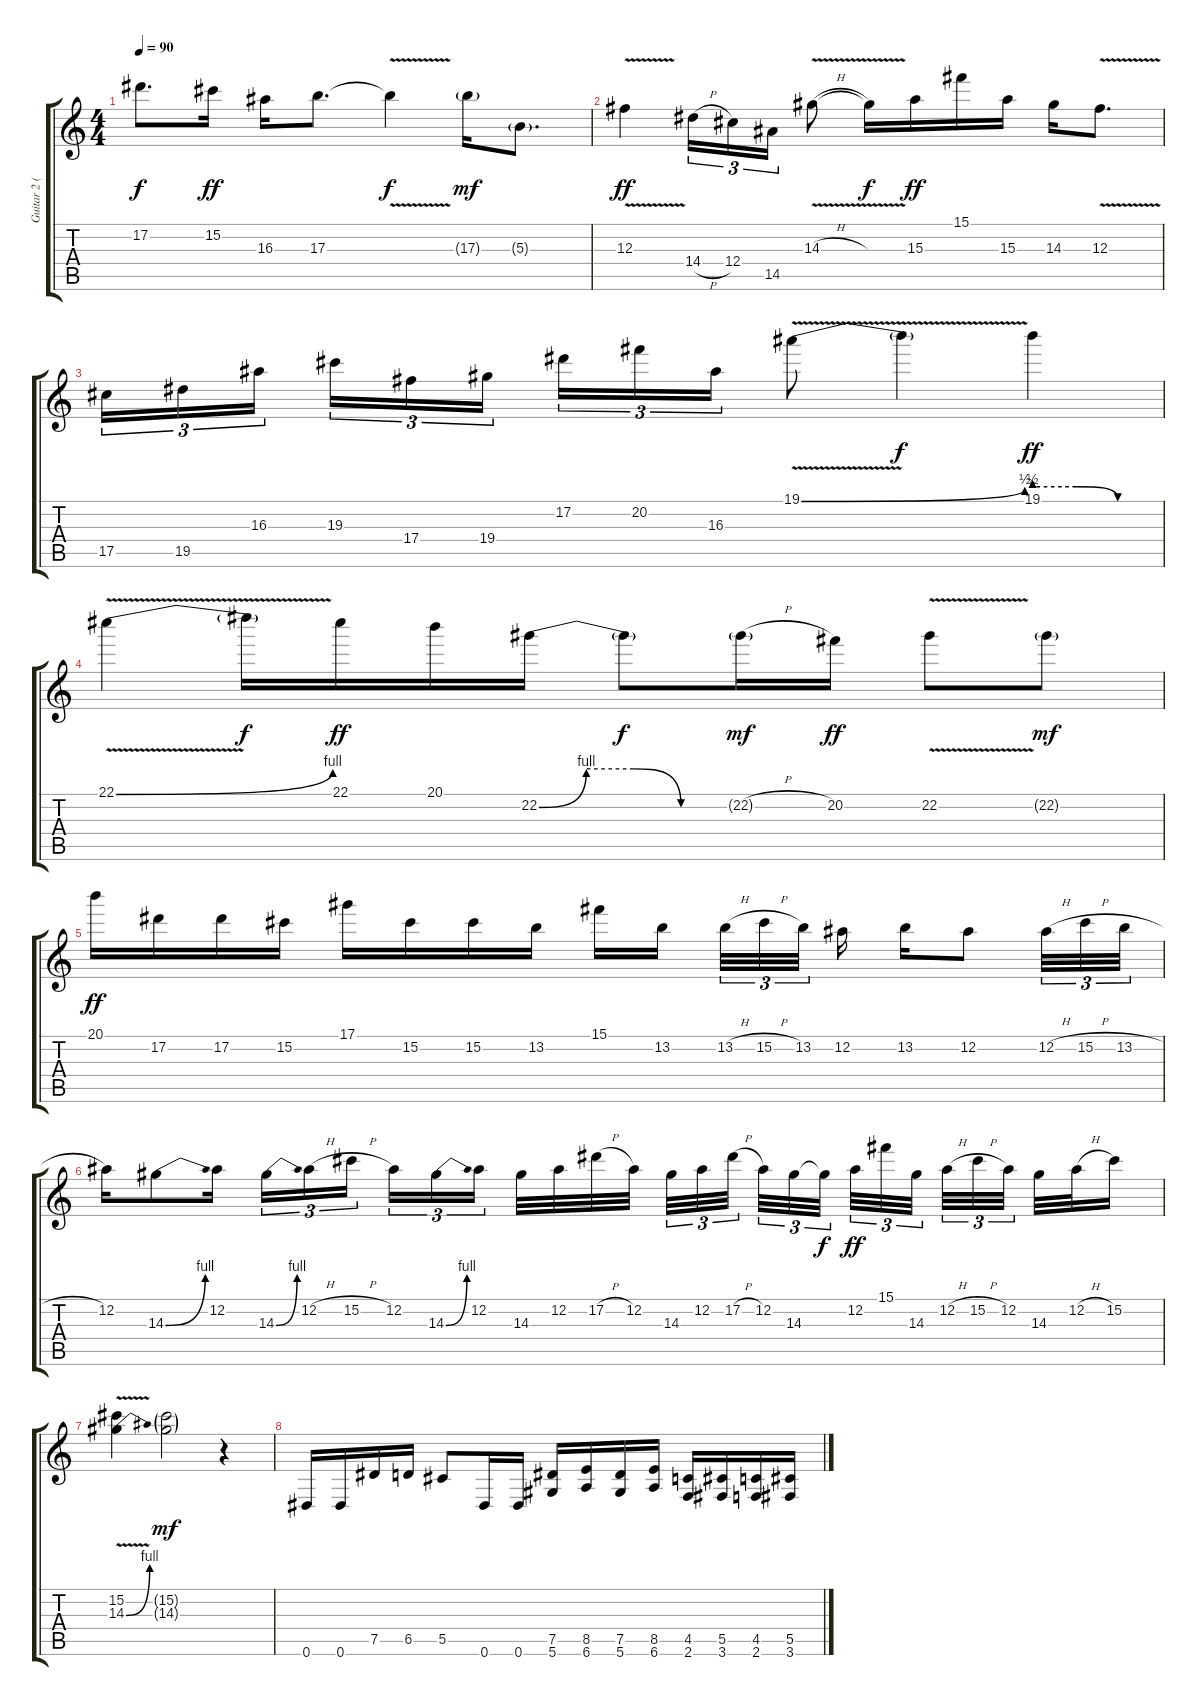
\track ("Guitar 2 (Marty Friedman)" "Guitar 2 (") {instrument overdrivenguitar}
\staff {score tabs}
\tuning (Eb4 Bb3 Gb3 Db3 Ab2 Eb2) {hide}
\ts (4 4)
\tempo 90
\clef g2
\ks c
17.2{t}.8{d dy f} 15.2.16{dy ff} 16.3.16 17.3.8{d} 17.3{v t}.4{dy f} 17.3{g}.16{dy mf} 5.3{g}.8{d} |
12.3{v}.4{dy ff} 14.4{h}.16{tu (3 2)} 12.4.16{tu (3 2)} 14.5.16{tu (3 2)} 14.3{v h}.8 14.3{t}.16{dy f} 15.3.16{dy ff} 15.1.16 15.3.16 14.3.16 12.3{v}.8{d} |
17.5.16{tu (3 2)} 19.5.16{tu (3 2)} 16.3.16{tu (3 2) beam splitsecondary} 19.3.16{tu (3 2)} 17.4.16{tu (3 2)} 19.4.16{tu (3 2)} 17.2.16{tu (3 2)} 20.2.16{tu (3 2)} 16.3.16{tu (3 2)} 19.1{be (bend 0 0 60 2) v}.8 19.1{t}.4{dy f} 19.1{be (custom 0 2 20 2 40 0 60 0)}.4{dy ff} |
22.1{be (bend 0 0 60 4) v}.4 22.1{t}.16{dy f} 22.1.16{dy ff} 20.1.16 22.2{be (custom 0 0 15 4 30 4 45 0 60 0)}.16 22.2{t}.8{dy f} 22.2{h g}.16{dy mf} 20.2.16{dy ff} 22.2{v}.8 22.2{g}.8{dy mf} |
20.1.16{dy ff} 17.2.16 17.2.16 15.2.16 17.1.16 15.2.16 15.2.16 13.2.16 15.1.16 13.2.16{beam splitsecondary} 13.2{h}.32{tu (3 2)} 15.2{h}.32{tu (3 2)} 13.2.32{tu (3 2) beam splitsecondary} 12.2.16 13.2.16 12.2.8 12.2{h}.32{tu (3 2)} 15.2{h}.32{tu (3 2)} 13.2{h}.32{tu (3 2)} |
12.2.16 14.3{be (bend 0 0 60 4)}.8 12.2.16 14.3{be (bend 0 0 60 4)}.16{tu (3 2)} 12.2{h}.16{tu (3 2)} 15.2{h}.16{tu (3 2) beam splitsecondary} 12.2.16{tu (3 2)} 14.3{be (bend 0 0 60 4)}.16{tu (3 2)} 12.2.16{tu (3 2)} 14.3.32 12.2.32 17.2{h}.32 12.2.32{beam splitsecondary} 14.3.32{tu (3 2)} 12.2.32{tu (3 2)} 17.2{h}.32{tu (3 2) beam splitsecondary} 12.2.32{tu (3 2)} 14.3.32{tu (3 2)} 14.3{t}.32{tu (3 2) dy f} 12.2.32{tu (3 2) dy ff} 15.1.32{tu (3 2)} 14.3.32{tu (3 2) beam splitsecondary} 12.2{h}.32{tu (3 2)} 15.2{h}.32{tu (3 2)} 12.2.32{tu (3 2) beam splitsecondary} 14.3.32 12.2{h}.32 15.2.16 |
(15.2{v} 14.3{be (bend 0 0 60 4) v}).4 (15.2{g} 14.3{g}).2{dy mf} r.4 |
0.6.16 0.6.16 7.5.16 6.5.16 5.5.8 0.6.16 0.6.16 (7.5 5.6).16 (8.5 6.6).16 (7.5 5.6).16 (8.5 6.6).16 (4.5 2.6).16 (5.5 3.6).16 (4.5 2.6).16 (5.5 3.6).16
